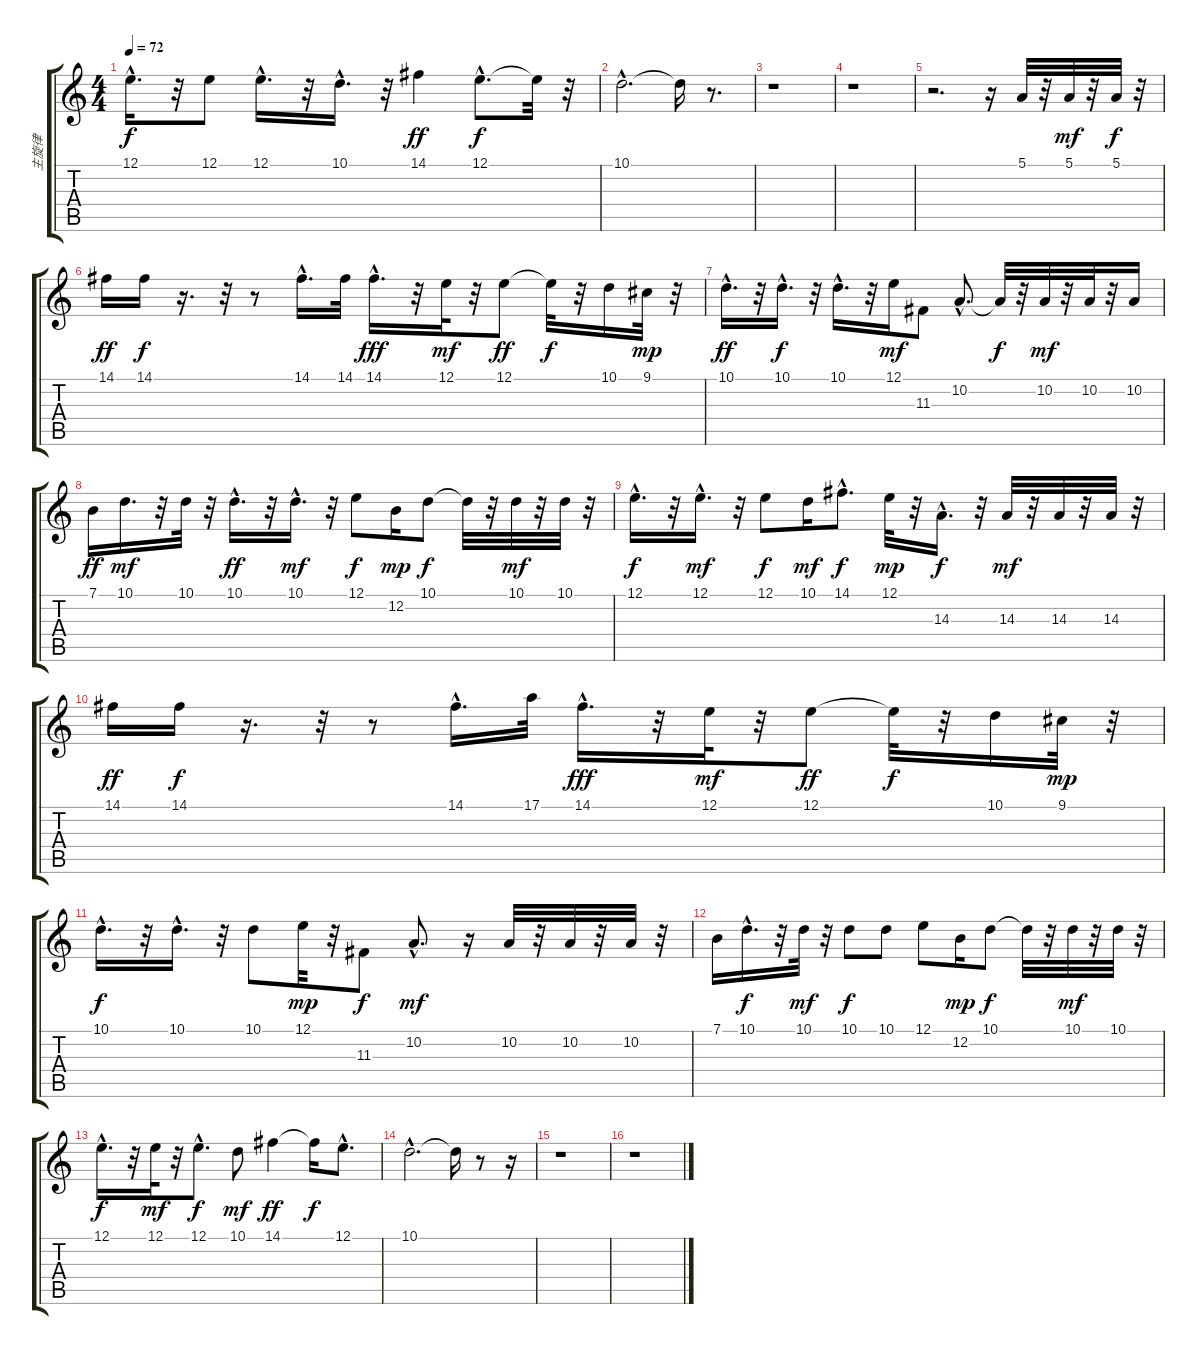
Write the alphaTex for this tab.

\track ("主旋律" "主旋律") {instrument voiceoohs}
\staff {score tabs}
\tuning (E4 B3 G3 D3 A2 E2) {hide}
\ts (4 4)
\tempo 72
\clef g2
\ks c
12.1{hac}.16{d dy f} r.32 12.1.8 12.1{hac}.16{d} r.32 10.1{hac}.16{d} r.32 14.1.4{dy ff} 12.1{hac}.8{d dy f} 12.1{t}.32 r.32 |
10.1{hac}.2{d} 10.1{t}.16 r.8{d} |
r.1 |
r.1 |
r.2{d} r.16 5.1.32 r.32 5.1.32{dy mf} r.32 5.1.32{dy f} r.32 |
14.1.16{dy ff} 14.1.16{dy f} r.16{d} r.32 r.8 14.1{hac}.16{d} 14.1.32 14.1{hac}.16{d dy fff} r.32 12.1.32{dy mf} r.32 12.1.8{dy ff} 12.1{t}.32{dy f} r.32 10.1.16 9.1.32{dy mp} r.32 |
10.1{hac}.16{d dy ff} r.32 10.1{hac}.16{d dy f} r.32 10.1{hac}.16{d} r.32 12.1.16{dy mf} 11.3.8 10.2{hac}.8{d} 10.2{t}.32{dy f} r.32 10.2.32{dy mf} r.32 10.2.32 r.32 10.2.16 |
7.1.16{dy ff} 10.1.16{d dy mf} r.32 10.1.32 r.32 10.1{hac}.16{d dy ff} r.32 10.1{hac}.16{d dy mf} r.32 12.1.8{dy f} 12.2.16{dy mp} 10.1.8{dy f} 10.1{t}.32 r.32 10.1.32{dy mf} r.32 10.1.32 r.32 |
12.1{hac}.16{d dy f} r.32 12.1{hac}.16{d dy mf} r.32 12.1.8{dy f} 10.1.16{dy mf} 14.1{hac}.8{d dy f} 12.1.32{dy mp} r.32 14.3{hac}.16{d dy f} r.32 14.3.32{dy mf} r.32 14.3.32 r.32 14.3.32 r.32 |
14.1.16{dy ff} 14.1.16{dy f} r.16{d} r.32 r.8 14.1{hac}.16{d} 17.1.32 14.1{hac}.16{d dy fff} r.32 12.1.32{dy mf} r.32 12.1.8{dy ff} 12.1{t}.32{dy f} r.32 10.1.16 9.1.32{dy mp} r.32 |
10.1{hac}.16{d dy f} r.32 10.1{hac}.16{d} r.32 10.1.8 12.1.32{dy mp} r.32 11.3.8{dy f} 10.2{hac}.8{d dy mf} r.16 10.2.32 r.32 10.2.32 r.32 10.2.32 r.32 |
7.1.16 10.1{hac}.16{d dy f} r.32 10.1.32{dy mf} r.32 10.1.8{dy f} 10.1.8 12.1.8 12.2.16{dy mp} 10.1.8{dy f} 10.1{t}.32 r.32 10.1.32{dy mf} r.32 10.1.32 r.32 |
12.1{hac}.16{d dy f} r.32 12.1.32{dy mf} r.32 12.1{hac}.8{d dy f} 10.1.8{dy mf} 14.1.4{dy ff} 14.1{t}.16{dy f} 12.1{hac}.8{d} |
10.1{hac}.2{d} 10.1{t}.16 r.8 r.16 |
r.1 |
r.1
